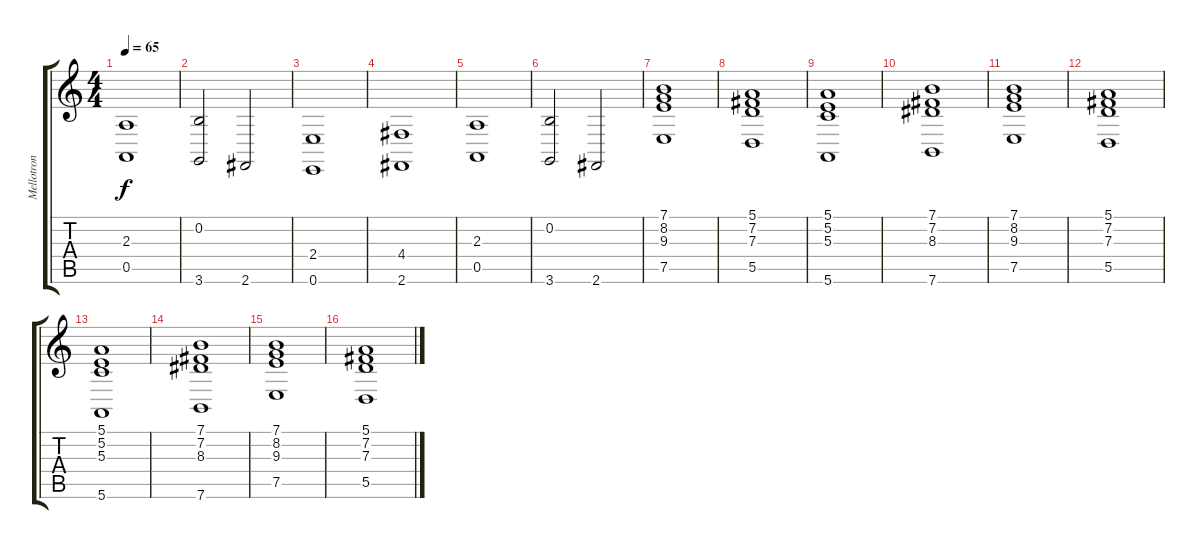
\track ("Mellotron Strings (Ian McDonald)" "Mellotron ") {instrument stringensemble1}
\staff {score tabs}
\tuning (E4 B3 G3 D3 A2 E2) {hide}
\ts (4 4)
\tempo 65
\clef g2
\ks c
(2.3 0.5).1{dy f} |
(0.2 3.6).2 2.6.2 |
(2.4 0.6).1 |
(4.4 2.6).1 |
(2.3 0.5).1 |
(0.2 3.6).2 2.6.2 |
(7.1 8.2 9.3 7.5).1 |
(5.1 7.2 7.3 5.5).1 |
(5.1 5.2 5.3 5.6).1 |
(7.1 7.2 8.3 7.6).1 |
(7.1 8.2 9.3 7.5).1 |
(5.1 7.2 7.3 5.5).1 |
(5.1 5.2 5.3 5.6).1 |
(7.1 7.2 8.3 7.6).1 |
(7.1 8.2 9.3 7.5).1 |
(5.1 7.2 7.3 5.5).1
